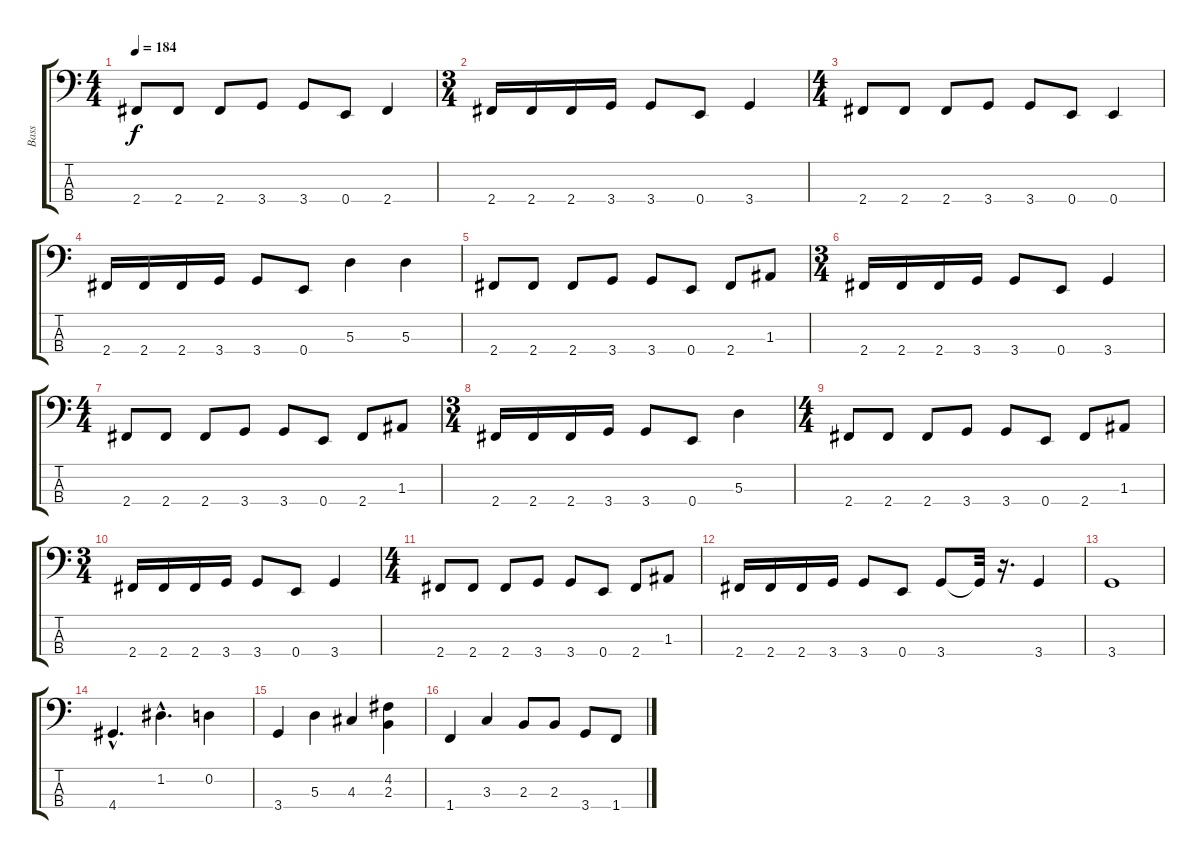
\track ("Bass" "Bass") {instrument electricbasspick}
\staff {score tabs}
\tuning (G2 D2 A1 E1) {hide}
\ts (4 4)
\tempo 184
\clef f4
\ks c
2.4.8{dy f} 2.4.8 2.4.8 3.4.8 3.4.8 0.4.8 2.4.4 |
\ts (3 4)
2.4.16 2.4.16 2.4.16 3.4.16 3.4.8 0.4.8 3.4.4 |
\ts (4 4)
2.4.8 2.4.8 2.4.8 3.4.8 3.4.8 0.4.8 0.4.4 |
2.4.16 2.4.16 2.4.16 3.4.16 3.4.8 0.4.8 5.3.4 5.3.4 |
2.4.8 2.4.8 2.4.8 3.4.8 3.4.8 0.4.8 2.4.8 1.3.8 |
\ts (3 4)
2.4.16 2.4.16 2.4.16 3.4.16 3.4.8 0.4.8 3.4.4 |
\ts (4 4)
2.4.8 2.4.8 2.4.8 3.4.8 3.4.8 0.4.8 2.4.8 1.3.8 |
\ts (3 4)
2.4.16 2.4.16 2.4.16 3.4.16 3.4.8 0.4.8 5.3.4 |
\ts (4 4)
2.4.8 2.4.8 2.4.8 3.4.8 3.4.8 0.4.8 2.4.8 1.3.8 |
\ts (3 4)
2.4.16 2.4.16 2.4.16 3.4.16 3.4.8 0.4.8 3.4.4 |
\ts (4 4)
2.4.8 2.4.8 2.4.8 3.4.8 3.4.8 0.4.8 2.4.8 1.3.8 |
2.4.16 2.4.16 2.4.16 3.4.16 3.4.8 0.4.8 3.4.8 3.4{t}.32 r.16{d} 3.4.4 |
3.4.1 |
4.4{hac}.4{d} 1.2{hac}.4{d} 0.2.4 |
3.4.4 5.3.4 4.3.4 (4.2 2.3).4 |
1.4.4 3.3.4 2.3.8 2.3.8 3.4.8 1.4.8
